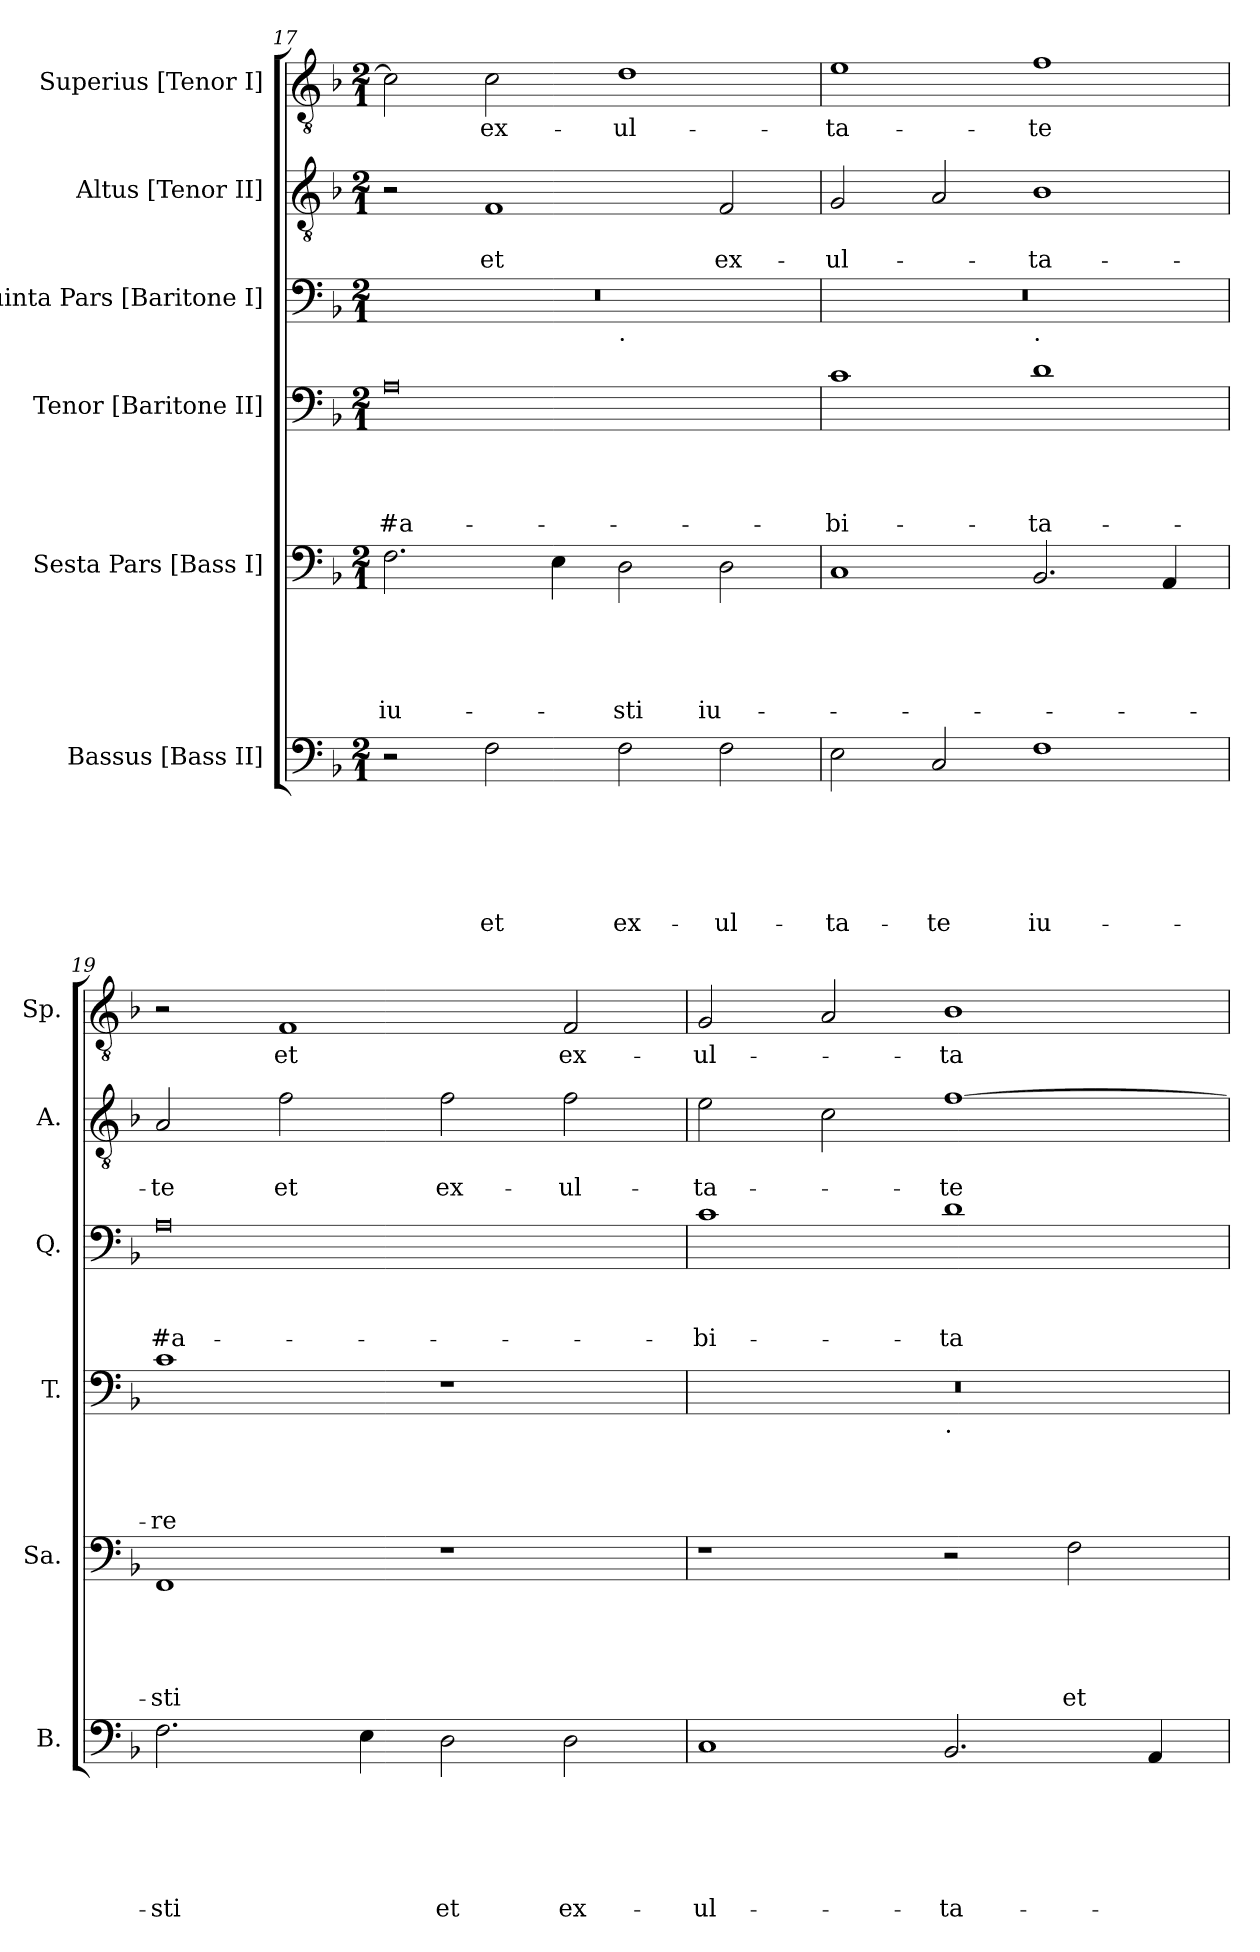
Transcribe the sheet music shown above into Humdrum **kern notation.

**kern	**text	**text	**text	**text	**text	**text	**kern	**text	**text	**text	**text	**text	**kern	**text	**text	**text	**text	**kern	**text	**text	**text	**kern	**text	**text	**kern	**text
*part6	*part6	*part6	*part6	*part6	*part6	*part6	*part5	*part5	*part5	*part5	*part5	*part5	*part4	*part4	*part4	*part4	*part4	*part3	*part3	*part3	*part3	*part2	*part2	*part2	*part1	*part1
*staff6	*staff6	*staff6	*staff6	*staff6	*staff6	*staff6	*staff5	*staff5	*staff5	*staff5	*staff5	*staff5	*staff4	*staff4	*staff4	*staff4	*staff4	*staff3	*staff3	*staff3	*staff3	*staff2	*staff2	*staff2	*staff1	*staff1
*I"Bassus [Bass II]	*	*	*	*	*	*	*I"Sesta Pars [Bass I]	*	*	*	*	*	*I"Tenor [Baritone II]	*	*	*	*	*I"Quinta Pars [Baritone I]	*	*	*	*I"Altus [Tenor II]	*	*	*I"Superius [Tenor I]	*
*I'B.	*	*	*	*	*	*	*I'Sa.	*	*	*	*	*	*I'T.	*	*	*	*	*I'Q.	*	*	*	*I'A.	*	*	*I'Sp.	*
*clefF4	*	*	*	*	*	*	*clefF4	*	*	*	*	*	*clefF4	*	*	*	*	*clefF4	*	*	*	*clefGv2	*	*	*clefGv2	*
*k[b-]	*	*	*	*	*	*	*k[b-]	*	*	*	*	*	*k[b-]	*	*	*	*	*k[b-]	*	*	*	*k[b-]	*	*	*k[b-]	*
*F:	*	*	*	*	*	*	*F:	*	*	*	*	*	*F:	*	*	*	*	*F:	*	*	*	*F:	*	*	*F:	*
*M2/1	*	*	*	*	*	*	*M2/1	*	*	*	*	*	*M2/1	*	*	*	*	*M2/1	*	*	*	*M2/1	*	*	*M2/1	*
=17	=17	=17	=17	=17	=17	=17	=17	=17	=17	=17	=17	=17	=17	=17	=17	=17	=17	=17	=17	=17	=17	=17	=17	=17	=17	=17
!	!	!	!	!	!	!	!	!	!	!	!	!LO:LY:b	!	!	!	!	!LO:LY:b	!	!	!	!	!	!	!	!	!
*	*	*	*	*	*	*	*	*	*	*	*	*	*	*	*	*	*	*^	*	*	*	*	*	*	*	*
2r	.	.	.	.	.	.	2.F\	.	.	.	.	iu-	0A	.	.	.	#a-	0r	1ryy	.	.	.	2r	.	.	2c\]	.
!	!	!	!	!	!	!LO:LY:b	!	!	!	!	!	!	!	!	!	!	!	!	!	!	!	!	!	!	!LO:LY:b	!	!LO:LY:b
2F\	.	.	.	.	.	et	.	.	.	.	.	.	.	.	.	.	.	.	.	.	.	.	1F	.	et	2c\	ex-
.	.	.	.	.	.	.	4E\	.	.	.	.	.	.	.	.	.	.	.	.	.	.	.	.	.	.	.	.
!	!	!	!	!	!	!	!	!	!	!	!	!	!	!	!	!	!	!	!LO:TX:b:t=.	!	!	!	!	!	!	!	!
!	!	!	!	!	!	!LO:LY:b	!	!	!	!	!	!LO:LY:b	!	!	!	!	!	!	!	!	!	!	!	!	!	!	!LO:LY:b
2F\	.	.	.	.	.	ex-	2D\	.	.	.	.	-sti	.	.	.	.	.	.	1ryy	.	.	.	.	.	.	1d	-ul-
!	!	!	!	!	!	!LO:LY:b	!	!	!	!	!	!LO:LY:b	!	!	!	!	!	!	!	!	!	!	!	!	!LO:LY:b	!	!
2F\	.	.	.	.	.	-ul-	2D\	.	.	.	.	iu-	.	.	.	.	.	.	.	.	.	.	2F/	.	ex-	.	.
!!LO:LB:g=z
=18	=18	=18	=18	=18	=18	=18	=18	=18	=18	=18	=18	=18	=18	=18	=18	=18	=18	=18	=18	=18	=18	=18	=18	=18	=18	=18	=18
!	!	!	!	!	!	!LO:LY:b	!	!	!	!	!	!	!	!	!	!	!LO:LY:b	!	!	!	!	!	!	!	!LO:LY:b	!	!LO:LY:b
2E\	.	.	.	.	.	-ta-	1C	.	.	.	.	.	1c	.	.	.	-bi-	0r	1ryy	.	.	.	2G/	.	-ul-	1e	-ta-
!	!	!	!	!	!	!LO:LY:b	!	!	!	!	!	!	!	!	!	!	!	!	!	!	!	!	!	!	!	!	!
2C/	.	.	.	.	.	-te	.	.	.	.	.	.	.	.	.	.	.	.	.	.	.	.	2A/	.	.	.	.
!	!	!	!	!	!	!	!	!	!	!	!	!	!	!	!	!	!	!	!LO:TX:b:t=.	!	!	!	!	!	!	!	!
!	!	!	!	!	!	!LO:LY:b	!	!	!	!	!	!	!	!	!	!	!LO:LY:b	!	!	!	!	!	!	!	!LO:LY:b	!	!LO:LY:b
1F	.	.	.	.	.	iu-	2.BB-/	.	.	.	.	.	1d	.	.	.	-ta-	.	1ryy	.	.	.	1B-	.	-ta-	1f	-te
.	.	.	.	.	.	.	4AA/	.	.	.	.	.	.	.	.	.	.	.	.	.	.	.	.	.	.	.	.
=19	=19	=19	=19	=19	=19	=19	=19	=19	=19	=19	=19	=19	=19	=19	=19	=19	=19	=19	=19	=19	=19	=19	=19	=19	=19	=19	=19
!	!	!	!	!	!	!LO:LY:b	!	!	!	!	!	!LO:LY:b	!	!	!	!	!LO:LY:b	!	!	!	!	!LO:LY:b	!	!	!LO:LY:b	!	!
*	*	*	*	*	*	*	*	*	*	*	*	*	*	*	*	*	*	*v	*v	*	*	*	*	*	*	*	*
2.F\	.	.	.	.	.	-sti	1FF	.	.	.	.	-sti	1c	.	.	.	-re	0A	.	.	#a-	2A/	.	-te	2r	.
!	!	!	!	!	!	!	!	!	!	!	!	!	!	!	!	!	!	!	!	!	!	!	!	!LO:LY:b	!	!LO:LY:b
.	.	.	.	.	.	.	.	.	.	.	.	.	.	.	.	.	.	.	.	.	.	2f\	.	et	1F	et
4E\	.	.	.	.	.	.	.	.	.	.	.	.	.	.	.	.	.	.	.	.	.	.	.	.	.	.
!	!	!	!	!	!	!LO:LY:b	!	!	!	!	!	!	!	!	!	!	!	!	!	!	!	!	!	!LO:LY:b	!	!
2D\	.	.	.	.	.	et	1r	.	.	.	.	.	1r	.	.	.	.	.	.	.	.	2f\	.	ex-	.	.
!	!	!	!	!	!	!LO:LY:b	!	!	!	!	!	!	!	!	!	!	!	!	!	!	!	!	!	!LO:LY:b	!	!LO:LY:b
2D\	.	.	.	.	.	ex-	.	.	.	.	.	.	.	.	.	.	.	.	.	.	.	2f\	.	-ul-	2F/	ex-
=20	=20	=20	=20	=20	=20	=20	=20	=20	=20	=20	=20	=20	=20	=20	=20	=20	=20	=20	=20	=20	=20	=20	=20	=20	=20	=20
!	!	!	!	!	!	!LO:LY:b	!	!	!	!	!	!	!	!	!	!	!	!	!	!	!LO:LY:b	!	!	!LO:LY:b	!	!LO:LY:b
*	*	*	*	*	*	*	*	*	*	*	*	*	*^	*	*	*	*	*	*	*	*	*	*	*	*	*
1C	.	.	.	.	.	-ul-	1r	.	.	.	.	.	0r	1ryy	.	.	.	.	1c	.	.	-bi-	2e\	.	-ta-	2G/	-ul-
.	.	.	.	.	.	.	.	.	.	.	.	.	.	.	.	.	.	.	.	.	.	.	2c\	.	.	2A/	.
!	!	!	!	!	!	!	!	!	!	!	!	!	!	!LO:TX:b:t=.	!	!	!	!	!	!	!	!	!	!	!	!	!
!	!	!	!	!	!	!LO:LY:b	!	!	!	!	!	!	!	!	!	!	!	!	!	!	!	!LO:LY:b	!	!	!LO:LY:b	!	!LO:LY:b
2.BB-/	.	.	.	.	.	-ta-	2r	.	.	.	.	.	.	1ryy	.	.	.	.	1d	.	.	-ta-	[>1f	.	-te	1B-	-ta-
!	!	!	!	!	!	!	!	!	!	!	!	!LO:LY:b	!	!	!	!	!	!	!	!	!	!	!	!	!	!	!
.	.	.	.	.	.	.	2F\	.	.	.	.	et	.	.	.	.	.	.	.	.	.	.	.	.	.	.	.
4AA/	.	.	.	.	.	.	.	.	.	.	.	.	.	.	.	.	.	.	.	.	.	.	.	.	.	.	.
*	*	*	*	*	*	*	*	*	*	*	*	*	*v	*v	*	*	*	*	*	*	*	*	*	*	*	*	*
=	=	=	=	=	=	=	=	=	=	=	=	=	=	=	=	=	=	=	=	=	=	=	=	=	=	=
*-	*-	*-	*-	*-	*-	*-	*-	*-	*-	*-	*-	*-	*-	*-	*-	*-	*-	*-	*-	*-	*-	*-	*-	*-	*-	*-
